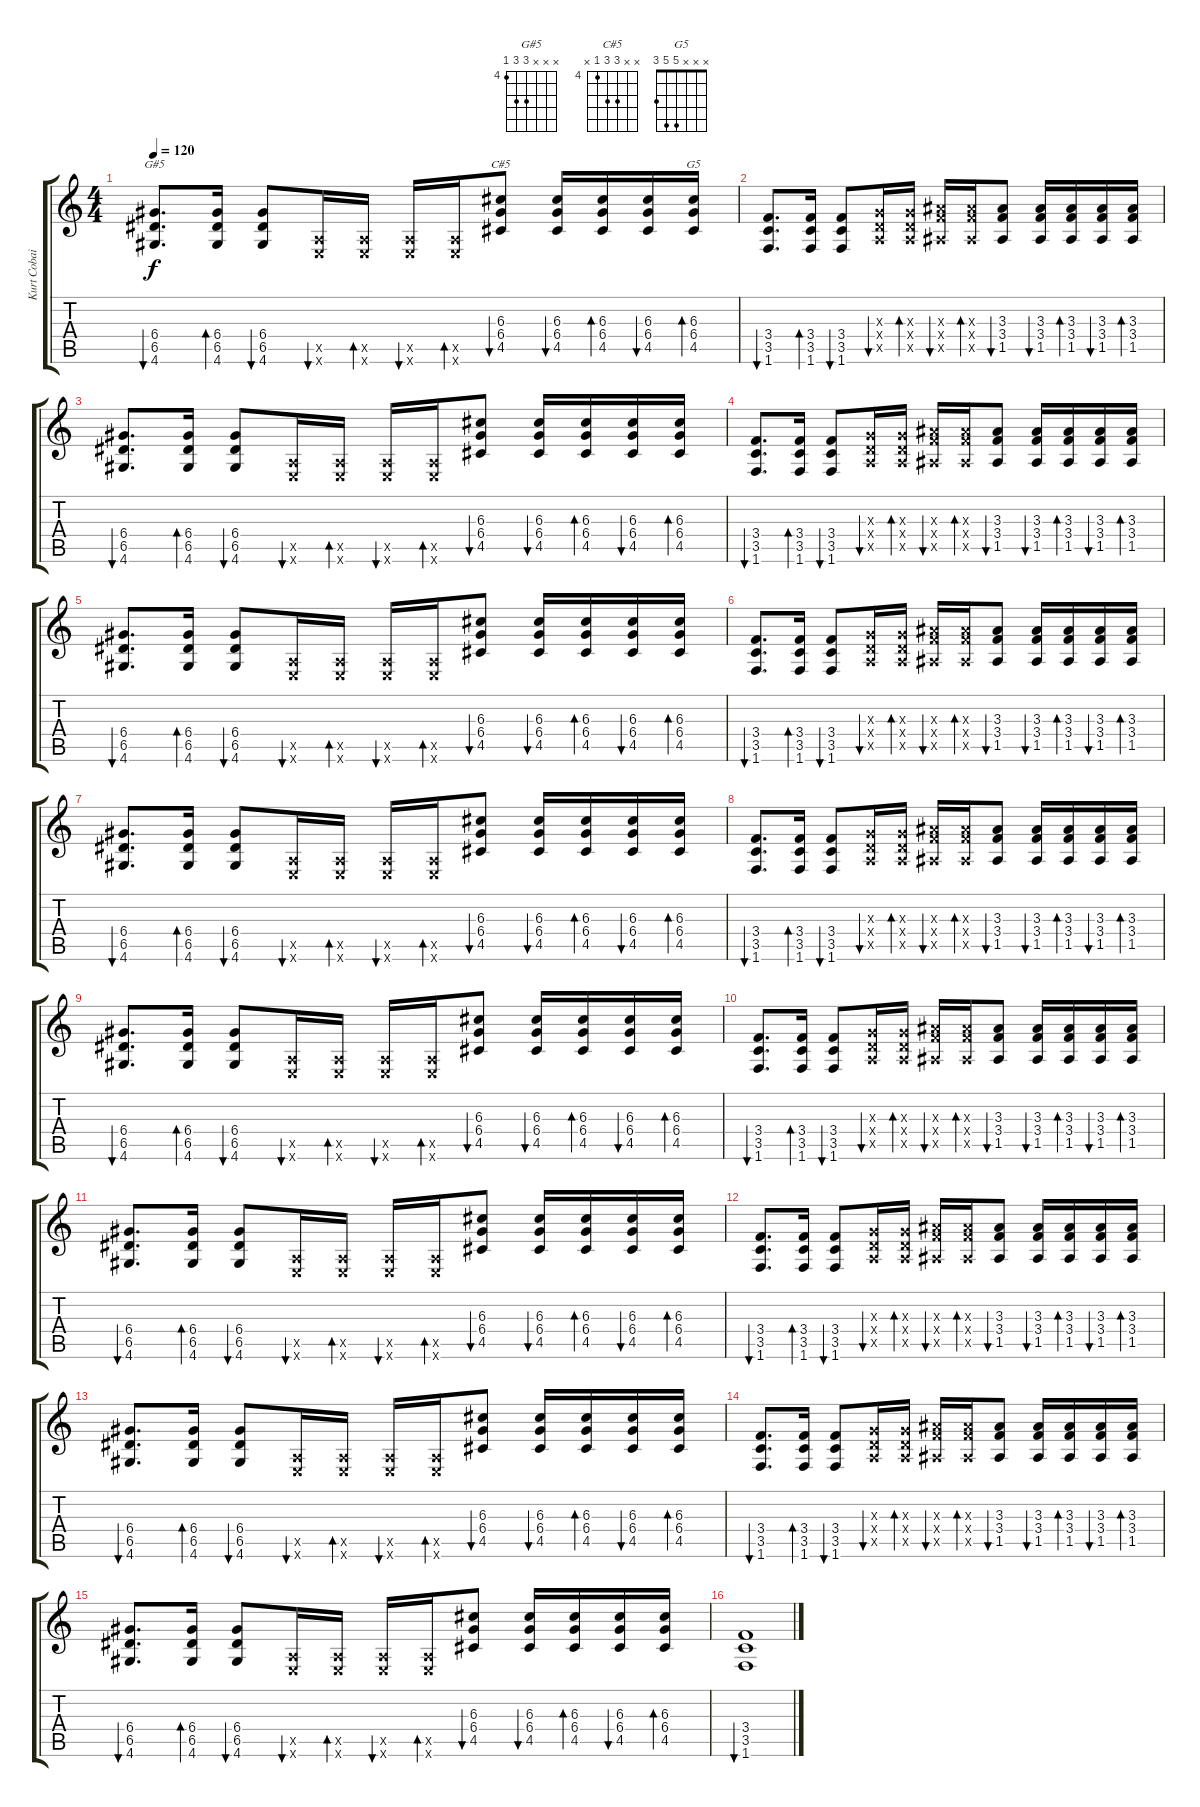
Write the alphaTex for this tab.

\track ("Kurt Cobain " "Kurt Cobai") {mute instrument electricguitarclean}
\staff {score tabs}
\tuning (E4 B3 G3 D3 A2 E2) {hide}
\chord ("G#5" x x x 6 6 4) {firstfret 4}
\chord ("C#5" x x 6 6 4 x) {firstfret 4}
\chord ("G5" x x x 5 5 3)
\ts (4 4)
\tempo 120
\clef g2
\ks c
(6.4 6.5 4.6).8{d bu 60 ch "G#5" dy f} (6.4 6.5 4.6).16{bd 60} (6.4 6.5 4.6).8{bu 60} (0.5{x} 0.6{x}).16{bu 60} (0.5{x} 0.6{x}).16{bd 60} (0.5{x} 0.6{x}).16{bu 60} (0.5{x} 0.6{x}).16{bd 60} (6.3 6.4 4.5).8{bu 60 ch "C#5"} (6.3 6.4 4.5).16{bu 60} (6.3 6.4 4.5).16{bd 60} (6.3 6.4 4.5).16{bu 60} (6.3 6.4 4.5).16{bd 60 ch "G5"} |
(3.4 3.5 1.6).8{d bu 60 instrument distortionguitar} (3.4 3.5 1.6).16{bd 60} (3.4 3.5 1.6).8{bu 60} (0.3{x} 0.4{x} 0.5{x}).16{bu 60} (0.3{x} 0.4{x} 0.5{x}).16{bd 60} (3.3{x} 3.4{x} 1.5{x}).16{bu 60} (3.3{x} 3.4{x} 1.5{x}).16{bd 60} (3.3 3.4 1.5).8{bu 60} (3.3 3.4 1.5).16{bu 60} (3.3 3.4 1.5).16{bd 60} (3.3 3.4 1.5).16{bu 60} (3.3 3.4 1.5).16{bd 60} |
(6.4 6.5 4.6).8{d bu 60} (6.4 6.5 4.6).16{bd 60} (6.4 6.5 4.6).8{bu 60} (0.5{x} 0.6{x}).16{bu 60} (0.5{x} 0.6{x}).16{bd 60} (0.5{x} 0.6{x}).16{bu 60} (0.5{x} 0.6{x}).16{bd 60} (6.3 6.4 4.5).8{bu 60} (6.3 6.4 4.5).16{bu 60} (6.3 6.4 4.5).16{bd 60} (6.3 6.4 4.5).16{bu 60} (6.3 6.4 4.5).16{bd 60} |
(3.4 3.5 1.6).8{d bu 60 instrument distortionguitar} (3.4 3.5 1.6).16{bd 60} (3.4 3.5 1.6).8{bu 60} (0.3{x} 0.4{x} 0.5{x}).16{bu 60} (0.3{x} 0.4{x} 0.5{x}).16{bd 60} (3.3{x} 3.4{x} 1.5{x}).16{bu 60} (3.3{x} 3.4{x} 1.5{x}).16{bd 60} (3.3 3.4 1.5).8{bu 60} (3.3 3.4 1.5).16{bu 60} (3.3 3.4 1.5).16{bd 60} (3.3 3.4 1.5).16{bu 60} (3.3 3.4 1.5).16{bd 60} |
(6.4 6.5 4.6).8{d bu 60} (6.4 6.5 4.6).16{bd 60} (6.4 6.5 4.6).8{bu 60} (0.5{x} 0.6{x}).16{bu 60} (0.5{x} 0.6{x}).16{bd 60} (0.5{x} 0.6{x}).16{bu 60} (0.5{x} 0.6{x}).16{bd 60} (6.3 6.4 4.5).8{bu 60} (6.3 6.4 4.5).16{bu 60} (6.3 6.4 4.5).16{bd 60} (6.3 6.4 4.5).16{bu 60} (6.3 6.4 4.5).16{bd 60} |
(3.4 3.5 1.6).8{d bu 60 instrument distortionguitar} (3.4 3.5 1.6).16{bd 60} (3.4 3.5 1.6).8{bu 60} (0.3{x} 0.4{x} 0.5{x}).16{bu 60} (0.3{x} 0.4{x} 0.5{x}).16{bd 60} (3.3{x} 3.4{x} 1.5{x}).16{bu 60} (3.3{x} 3.4{x} 1.5{x}).16{bd 60} (3.3 3.4 1.5).8{bu 60} (3.3 3.4 1.5).16{bu 60} (3.3 3.4 1.5).16{bd 60} (3.3 3.4 1.5).16{bu 60} (3.3 3.4 1.5).16{bd 60} |
(6.4 6.5 4.6).8{d bu 60} (6.4 6.5 4.6).16{bd 60} (6.4 6.5 4.6).8{bu 60} (0.5{x} 0.6{x}).16{bu 60} (0.5{x} 0.6{x}).16{bd 60} (0.5{x} 0.6{x}).16{bu 60} (0.5{x} 0.6{x}).16{bd 60} (6.3 6.4 4.5).8{bu 60} (6.3 6.4 4.5).16{bu 60} (6.3 6.4 4.5).16{bd 60} (6.3 6.4 4.5).16{bu 60} (6.3 6.4 4.5).16{bd 60} |
(3.4 3.5 1.6).8{d bu 60 instrument distortionguitar} (3.4 3.5 1.6).16{bd 60} (3.4 3.5 1.6).8{bu 60} (0.3{x} 0.4{x} 0.5{x}).16{bu 60} (0.3{x} 0.4{x} 0.5{x}).16{bd 60} (3.3{x} 3.4{x} 1.5{x}).16{bu 60} (3.3{x} 3.4{x} 1.5{x}).16{bd 60} (3.3 3.4 1.5).8{bu 60} (3.3 3.4 1.5).16{bu 60} (3.3 3.4 1.5).16{bd 60} (3.3 3.4 1.5).16{bu 60} (3.3 3.4 1.5).16{bd 60} |
(6.4 6.5 4.6).8{d bu 60} (6.4 6.5 4.6).16{bd 60} (6.4 6.5 4.6).8{bu 60} (0.5{x} 0.6{x}).16{bu 60} (0.5{x} 0.6{x}).16{bd 60} (0.5{x} 0.6{x}).16{bu 60} (0.5{x} 0.6{x}).16{bd 60} (6.3 6.4 4.5).8{bu 60} (6.3 6.4 4.5).16{bu 60} (6.3 6.4 4.5).16{bd 60} (6.3 6.4 4.5).16{bu 60} (6.3 6.4 4.5).16{bd 60} |
(3.4 3.5 1.6).8{d bu 60 instrument distortionguitar} (3.4 3.5 1.6).16{bd 60} (3.4 3.5 1.6).8{bu 60} (0.3{x} 0.4{x} 0.5{x}).16{bu 60} (0.3{x} 0.4{x} 0.5{x}).16{bd 60} (3.3{x} 3.4{x} 1.5{x}).16{bu 60} (3.3{x} 3.4{x} 1.5{x}).16{bd 60} (3.3 3.4 1.5).8{bu 60} (3.3 3.4 1.5).16{bu 60} (3.3 3.4 1.5).16{bd 60} (3.3 3.4 1.5).16{bu 60} (3.3 3.4 1.5).16{bd 60} |
(6.4 6.5 4.6).8{d bu 60} (6.4 6.5 4.6).16{bd 60} (6.4 6.5 4.6).8{bu 60} (0.5{x} 0.6{x}).16{bu 60} (0.5{x} 0.6{x}).16{bd 60} (0.5{x} 0.6{x}).16{bu 60} (0.5{x} 0.6{x}).16{bd 60} (6.3 6.4 4.5).8{bu 60} (6.3 6.4 4.5).16{bu 60} (6.3 6.4 4.5).16{bd 60} (6.3 6.4 4.5).16{bu 60} (6.3 6.4 4.5).16{bd 60} |
(3.4 3.5 1.6).8{d bu 60 instrument distortionguitar} (3.4 3.5 1.6).16{bd 60} (3.4 3.5 1.6).8{bu 60} (0.3{x} 0.4{x} 0.5{x}).16{bu 60} (0.3{x} 0.4{x} 0.5{x}).16{bd 60} (3.3{x} 3.4{x} 1.5{x}).16{bu 60} (3.3{x} 3.4{x} 1.5{x}).16{bd 60} (3.3 3.4 1.5).8{bu 60} (3.3 3.4 1.5).16{bu 60} (3.3 3.4 1.5).16{bd 60} (3.3 3.4 1.5).16{bu 60} (3.3 3.4 1.5).16{bd 60} |
(6.4 6.5 4.6).8{d bu 60} (6.4 6.5 4.6).16{bd 60} (6.4 6.5 4.6).8{bu 60} (0.5{x} 0.6{x}).16{bu 60} (0.5{x} 0.6{x}).16{bd 60} (0.5{x} 0.6{x}).16{bu 60} (0.5{x} 0.6{x}).16{bd 60} (6.3 6.4 4.5).8{bu 60} (6.3 6.4 4.5).16{bu 60} (6.3 6.4 4.5).16{bd 60} (6.3 6.4 4.5).16{bu 60} (6.3 6.4 4.5).16{bd 60} |
(3.4 3.5 1.6).8{d bu 60 instrument distortionguitar} (3.4 3.5 1.6).16{bd 60} (3.4 3.5 1.6).8{bu 60} (0.3{x} 0.4{x} 0.5{x}).16{bu 60} (0.3{x} 0.4{x} 0.5{x}).16{bd 60} (3.3{x} 3.4{x} 1.5{x}).16{bu 60} (3.3{x} 3.4{x} 1.5{x}).16{bd 60} (3.3 3.4 1.5).8{bu 60} (3.3 3.4 1.5).16{bu 60} (3.3 3.4 1.5).16{bd 60} (3.3 3.4 1.5).16{bu 60} (3.3 3.4 1.5).16{bd 60} |
(6.4 6.5 4.6).8{d bu 60} (6.4 6.5 4.6).16{bd 60} (6.4 6.5 4.6).8{bu 60} (0.5{x} 0.6{x}).16{bu 60} (0.5{x} 0.6{x}).16{bd 60} (0.5{x} 0.6{x}).16{bu 60} (0.5{x} 0.6{x}).16{bd 60} (6.3 6.4 4.5).8{bu 60} (6.3 6.4 4.5).16{bu 60} (6.3 6.4 4.5).16{bd 60} (6.3 6.4 4.5).16{bu 60} (6.3 6.4 4.5).16{bd 60} |
(3.4 3.5 1.6).1{bu 60 instrument distortionguitar}
